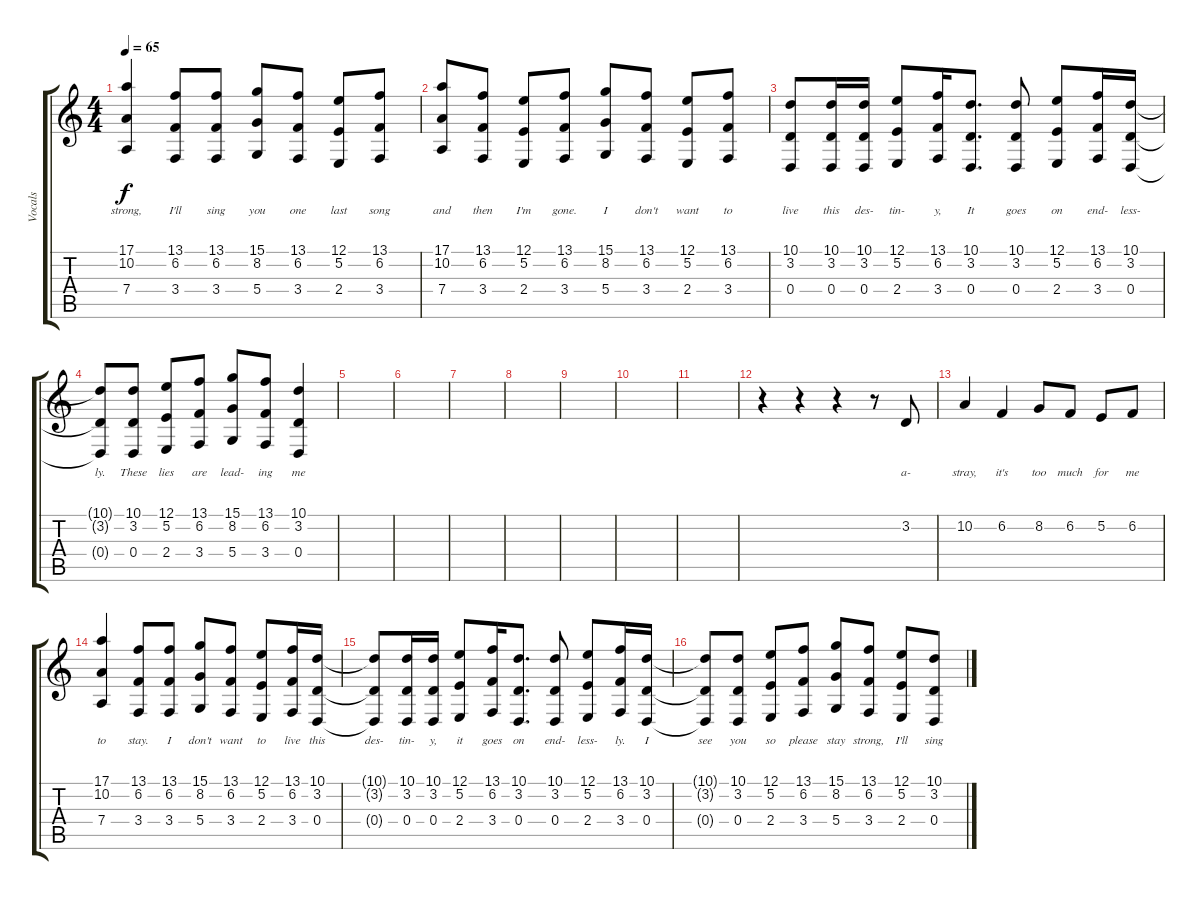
\track ("Vocals" "Vocals") {instrument stringensemble1}
\staff {score tabs}
\tuning (E4 B3 G3 D3 A2 E2) {hide}
\ts (4 4)
\tempo 65
\clef g2
\ks c
(17.1 10.2 7.4).4{lyrics (0 "strong,") lyrics (1 "") lyrics (2 "") lyrics (3 "") lyrics (4 "") dy f} (13.1 6.2 3.4).8{lyrics (0 "I'll") lyrics (1 "") lyrics (2 "") lyrics (3 "") lyrics (4 "")} (13.1 6.2 3.4).8{lyrics (0 "sing") lyrics (1 "") lyrics (2 "") lyrics (3 "") lyrics (4 "")} (15.1 8.2 5.4).8{lyrics (0 "you") lyrics (1 "") lyrics (2 "") lyrics (3 "") lyrics (4 "")} (13.1 6.2 3.4).8{lyrics (0 "one") lyrics (1 "") lyrics (2 "") lyrics (3 "") lyrics (4 "")} (12.1 5.2 2.4).8{lyrics (0 "last") lyrics (1 "") lyrics (2 "") lyrics (3 "") lyrics (4 "")} (13.1 6.2 3.4).8{lyrics (0 "song") lyrics (1 "") lyrics (2 "") lyrics (3 "") lyrics (4 "")} |
(17.1 10.2 7.4).8{lyrics (0 "and") lyrics (1 "") lyrics (2 "") lyrics (3 "") lyrics (4 "")} (13.1 6.2 3.4).8{lyrics (0 "then") lyrics (1 "") lyrics (2 "") lyrics (3 "") lyrics (4 "")} (12.1 5.2 2.4).8{lyrics (0 "I'm") lyrics (1 "") lyrics (2 "") lyrics (3 "") lyrics (4 "")} (13.1 6.2 3.4).8{lyrics (0 "gone.") lyrics (1 "") lyrics (2 "") lyrics (3 "") lyrics (4 "")} (15.1 8.2 5.4).8{lyrics (0 "I") lyrics (1 "") lyrics (2 "") lyrics (3 "") lyrics (4 "")} (13.1 6.2 3.4).8{lyrics (0 "don't") lyrics (1 "") lyrics (2 "") lyrics (3 "") lyrics (4 "")} (12.1 5.2 2.4).8{lyrics (0 "want") lyrics (1 "") lyrics (2 "") lyrics (3 "") lyrics (4 "")} (13.1 6.2 3.4).8{lyrics (0 "to") lyrics (1 "") lyrics (2 "") lyrics (3 "") lyrics (4 "")} |
(10.1 3.2 0.4).8{lyrics (0 "live") lyrics (1 "") lyrics (2 "") lyrics (3 "") lyrics (4 "")} (10.1 3.2 0.4).16{lyrics (0 "this") lyrics (1 "") lyrics (2 "") lyrics (3 "") lyrics (4 "")} (10.1 3.2 0.4).16{lyrics (0 "des-") lyrics (1 "") lyrics (2 "") lyrics (3 "") lyrics (4 "")} (12.1 5.2 2.4).8{lyrics (0 "tin-") lyrics (1 "") lyrics (2 "") lyrics (3 "") lyrics (4 "")} (13.1 6.2 3.4).16{lyrics (0 "y,") lyrics (1 "") lyrics (2 "") lyrics (3 "") lyrics (4 "")} (10.1 3.2 0.4).8{d lyrics (0 "It") lyrics (1 "") lyrics (2 "") lyrics (3 "") lyrics (4 "")} (10.1 3.2 0.4).8{lyrics (0 "goes") lyrics (1 "") lyrics (2 "") lyrics (3 "") lyrics (4 "")} (12.1 5.2 2.4).8{lyrics (0 "on") lyrics (1 "") lyrics (2 "") lyrics (3 "") lyrics (4 "")} (13.1 6.2 3.4).16{lyrics (0 "end-") lyrics (1 "") lyrics (2 "") lyrics (3 "") lyrics (4 "")} (10.1 3.2 0.4).16{lyrics (0 "less-") lyrics (1 "") lyrics (2 "") lyrics (3 "") lyrics (4 "")} |
(10.1{t} 3.2{t} 0.4{t}).8{lyrics (0 "ly.") lyrics (1 "") lyrics (2 "") lyrics (3 "") lyrics (4 "")} (10.1 3.2 0.4).8{lyrics (0 "These") lyrics (1 "") lyrics (2 "") lyrics (3 "") lyrics (4 "")} (12.1 5.2 2.4).8{lyrics (0 "lies") lyrics (1 "") lyrics (2 "") lyrics (3 "") lyrics (4 "")} (13.1 6.2 3.4).8{lyrics (0 "are") lyrics (1 "") lyrics (2 "") lyrics (3 "") lyrics (4 "")} (15.1 8.2 5.4).8{lyrics (0 "lead-") lyrics (1 "") lyrics (2 "") lyrics (3 "") lyrics (4 "")} (13.1 6.2 3.4).8{lyrics (0 "ing") lyrics (1 "") lyrics (2 "") lyrics (3 "") lyrics (4 "")} (10.1 3.2 0.4).4{lyrics (0 "me") lyrics (1 "") lyrics (2 "") lyrics (3 "") lyrics (4 "")} |
|
|
|
|
|
|
|
r.4 r.4 r.4 r.8 3.2.8{lyrics (0 "a-") lyrics (1 "") lyrics (2 "") lyrics (3 "") lyrics (4 "")} |
10.2.4{lyrics (0 "stray,") lyrics (1 "") lyrics (2 "") lyrics (3 "") lyrics (4 "")} 6.2.4{lyrics (0 "it's") lyrics (1 "") lyrics (2 "") lyrics (3 "") lyrics (4 "")} 8.2.8{lyrics (0 "too") lyrics (1 "") lyrics (2 "") lyrics (3 "") lyrics (4 "")} 6.2.8{lyrics (0 "much") lyrics (1 "") lyrics (2 "") lyrics (3 "") lyrics (4 "")} 5.2.8{lyrics (0 "for") lyrics (1 "") lyrics (2 "") lyrics (3 "") lyrics (4 "")} 6.2.8{lyrics (0 "me") lyrics (1 "") lyrics (2 "") lyrics (3 "") lyrics (4 "")} |
(17.1 10.2 7.4).4{lyrics (0 "to") lyrics (1 "") lyrics (2 "") lyrics (3 "") lyrics (4 "")} (13.1 6.2 3.4).8{lyrics (0 "stay.") lyrics (1 "") lyrics (2 "") lyrics (3 "") lyrics (4 "")} (13.1 6.2 3.4).8{lyrics (0 "I") lyrics (1 "") lyrics (2 "") lyrics (3 "") lyrics (4 "")} (15.1 8.2 5.4).8{lyrics (0 "don't") lyrics (1 "") lyrics (2 "") lyrics (3 "") lyrics (4 "")} (13.1 6.2 3.4).8{lyrics (0 "want") lyrics (1 "") lyrics (2 "") lyrics (3 "") lyrics (4 "")} (12.1 5.2 2.4).8{lyrics (0 "to") lyrics (1 "") lyrics (2 "") lyrics (3 "") lyrics (4 "")} (13.1 6.2 3.4).16{lyrics (0 "live") lyrics (1 "") lyrics (2 "") lyrics (3 "") lyrics (4 "")} (10.1 3.2 0.4).16{lyrics (0 "this") lyrics (1 "") lyrics (2 "") lyrics (3 "") lyrics (4 "")} |
(10.1{t} 3.2{t} 0.4{t}).8{lyrics (0 "des-") lyrics (1 "") lyrics (2 "") lyrics (3 "") lyrics (4 "")} (10.1 3.2 0.4).16{lyrics (0 "tin-") lyrics (1 "") lyrics (2 "") lyrics (3 "") lyrics (4 "")} (10.1 3.2 0.4).16{lyrics (0 "y,") lyrics (1 "") lyrics (2 "") lyrics (3 "") lyrics (4 "")} (12.1 5.2 2.4).8{lyrics (0 "it") lyrics (1 "") lyrics (2 "") lyrics (3 "") lyrics (4 "")} (13.1 6.2 3.4).16{lyrics (0 "goes") lyrics (1 "") lyrics (2 "") lyrics (3 "") lyrics (4 "")} (10.1 3.2 0.4).8{d lyrics (0 "on") lyrics (1 "") lyrics (2 "") lyrics (3 "") lyrics (4 "")} (10.1 3.2 0.4).8{lyrics (0 "end-") lyrics (1 "") lyrics (2 "") lyrics (3 "") lyrics (4 "")} (12.1 5.2 2.4).8{lyrics (0 "less-") lyrics (1 "") lyrics (2 "") lyrics (3 "") lyrics (4 "")} (13.1 6.2 3.4).16{lyrics (0 "ly.") lyrics (1 "") lyrics (2 "") lyrics (3 "") lyrics (4 "")} (10.1 3.2 0.4).16{lyrics (0 "I") lyrics (1 "") lyrics (2 "") lyrics (3 "") lyrics (4 "")} |
(10.1{t} 3.2{t} 0.4{t}).8{lyrics (0 "see") lyrics (1 "") lyrics (2 "") lyrics (3 "") lyrics (4 "")} (10.1 3.2 0.4).8{lyrics (0 "you") lyrics (1 "") lyrics (2 "") lyrics (3 "") lyrics (4 "")} (12.1 5.2 2.4).8{lyrics (0 "so") lyrics (1 "") lyrics (2 "") lyrics (3 "") lyrics (4 "")} (13.1 6.2 3.4).8{lyrics (0 "please") lyrics (1 "") lyrics (2 "") lyrics (3 "") lyrics (4 "")} (15.1 8.2 5.4).8{lyrics (0 "stay") lyrics (1 "") lyrics (2 "") lyrics (3 "") lyrics (4 "")} (13.1 6.2 3.4).8{lyrics (0 "strong,") lyrics (1 "") lyrics (2 "") lyrics (3 "") lyrics (4 "")} (12.1 5.2 2.4).8{lyrics (0 "I'll") lyrics (1 "") lyrics (2 "") lyrics (3 "") lyrics (4 "")} (10.1 3.2 0.4).8{lyrics (0 "sing") lyrics (1 "") lyrics (2 "") lyrics (3 "") lyrics (4 "")}
